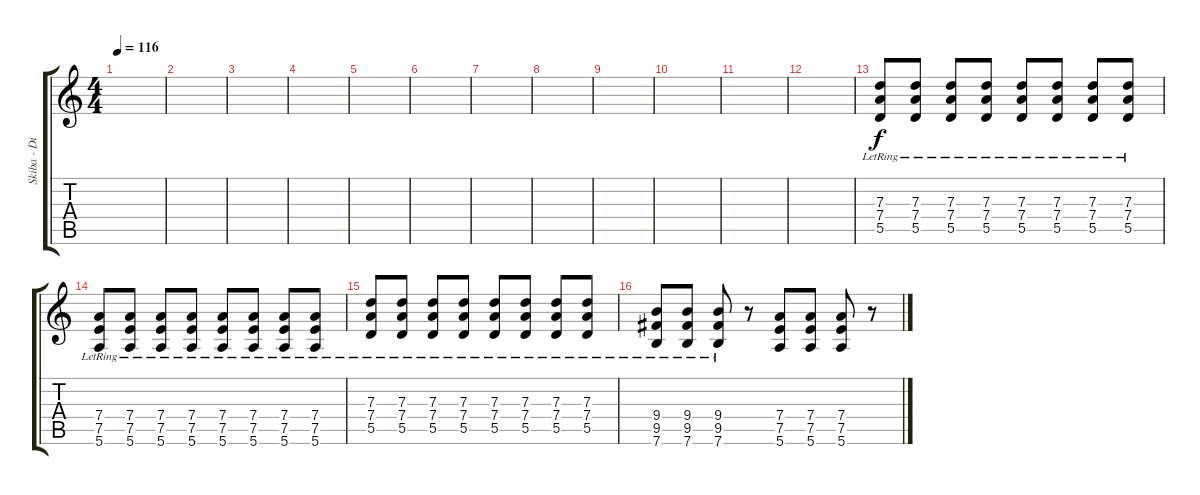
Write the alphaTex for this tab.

\track ("Skiba - Distortion" "Skiba - Di") {instrument overdrivenguitar}
\staff {score tabs}
\tuning (E4 B3 G3 D3 A2 E2) {hide}
\ts (4 4)
\tempo 116
\clef g2
\ks c
|
|
|
|
|
|
|
|
|
|
|
|
(7.3{lr} 7.4{lr} 5.5{lr}).8{instrument distortionguitar} (7.3{lr} 7.4{lr} 5.5{lr}).8 (7.3{lr} 7.4{lr} 5.5{lr}).8 (7.3{lr} 7.4{lr} 5.5{lr}).8 (7.3{lr} 7.4{lr} 5.5{lr}).8 (7.3{lr} 7.4{lr} 5.5{lr}).8 (7.3{lr} 7.4{lr} 5.5{lr}).8 (7.3{lr} 7.4{lr} 5.5{lr}).8 |
(7.4{lr} 7.5{lr} 5.6{lr}).8 (7.4{lr} 7.5{lr} 5.6{lr}).8 (7.4{lr} 7.5{lr} 5.6{lr}).8 (7.4{lr} 7.5{lr} 5.6{lr}).8 (7.4{lr} 7.5{lr} 5.6{lr}).8 (7.4{lr} 7.5{lr} 5.6{lr}).8 (7.4{lr} 7.5{lr} 5.6{lr}).8 (7.4{lr} 7.5{lr} 5.6{lr}).8 |
(7.3{lr} 7.4{lr} 5.5{lr}).8 (7.3{lr} 7.4{lr} 5.5{lr}).8 (7.3{lr} 7.4{lr} 5.5{lr}).8 (7.3{lr} 7.4{lr} 5.5{lr}).8 (7.3{lr} 7.4{lr} 5.5{lr}).8 (7.3{lr} 7.4{lr} 5.5{lr}).8 (7.3{lr} 7.4{lr} 5.5{lr}).8 (7.3{lr} 7.4{lr} 5.5{lr}).8 |
(9.4{lr} 9.5{lr} 7.6{lr}).8 (9.4{lr} 9.5{lr} 7.6{lr}).8 (9.4{lr} 9.5{lr} 7.6{lr}).8 r.8 (7.4 7.5 5.6).8 (7.4 7.5 5.6).8 (7.4 7.5 5.6).8 r.8
